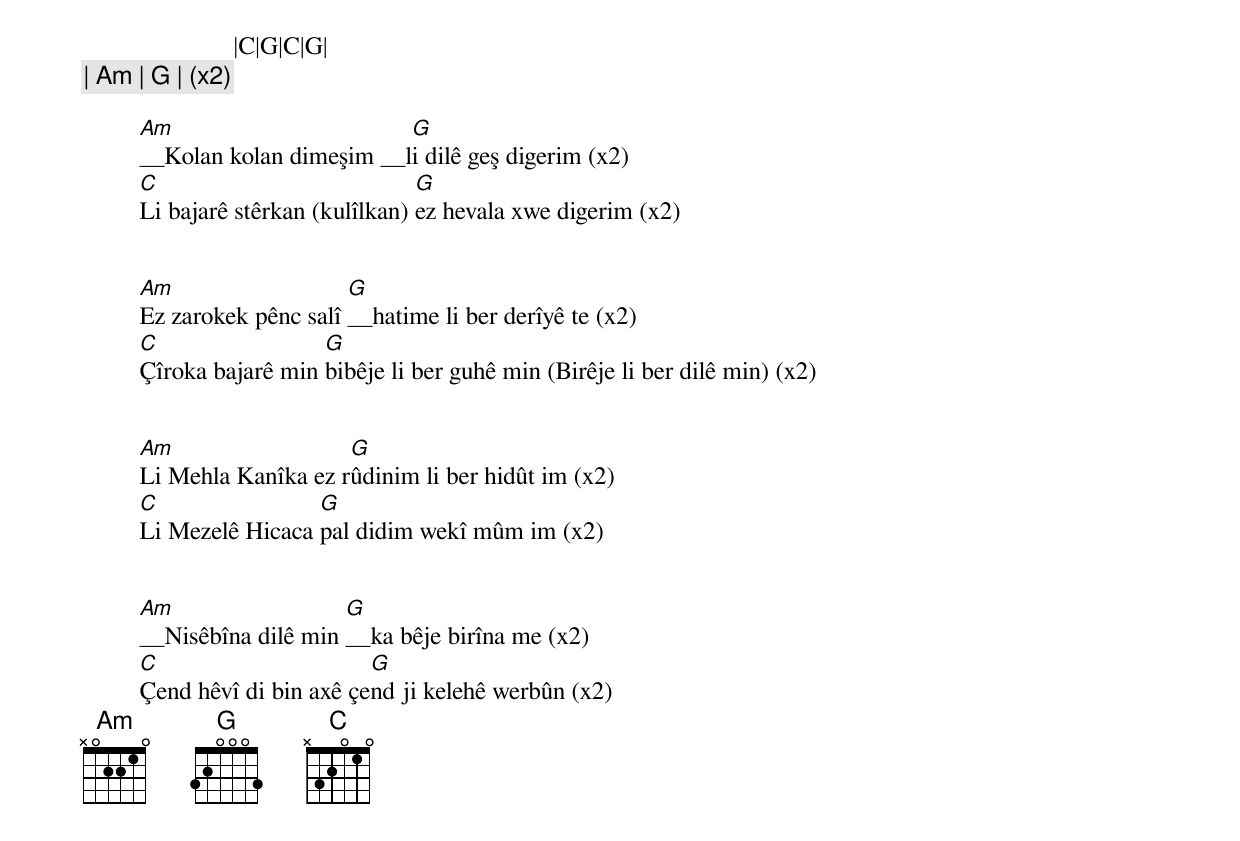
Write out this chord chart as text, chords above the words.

                        |C|G|C|G|
                        | Am | G | (x2)

         Am                       G
         __Kolan kolan dimeşim __li dilê geş digerim (x2)
         C                            G
         Li bajarê stêrkan (kulîlkan) ez hevala xwe digerim (x2)


         Am                   G
         Ez zarokek pênc salî __hatime li ber derîyê te (x2)
         C                 G
         Çîroka bajarê min bibêje li ber guhê min (Birêje li ber dilê min) (x2)


         Am                  G
         Li Mehla Kanîka ez rûdinim li ber hidût im (x2)
         C                G
         Li Mezelê Hicaca pal didim wekî mûm im (x2)


         Am                  G
         __Nisêbîna dilê min __ka bêje birîna me (x2)
         C                      G
         Çend hêvî di bin axê çend ji kelehê werbûn (x2)
